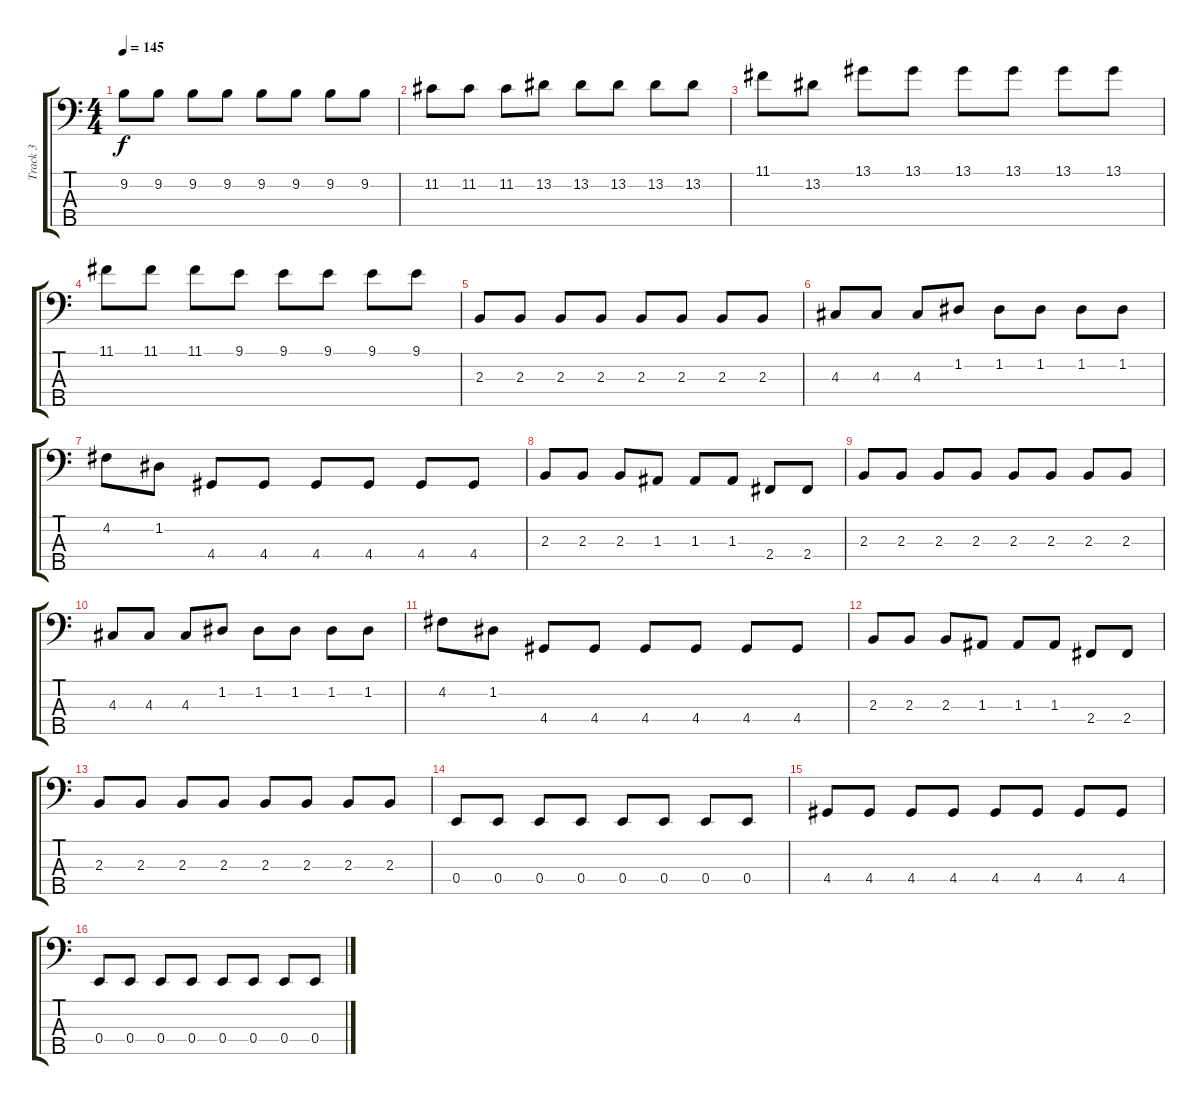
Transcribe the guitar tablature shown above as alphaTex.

\track ("Track 3" "Track 3") {instrument electricbassfinger}
\staff {score tabs}
\tuning (G2 D2 A1 E1 B0) {hide}
\ts (4 4)
\tempo 145
\clef f4
\ks c
9.2.8{dy f} 9.2.8 9.2.8 9.2.8 9.2.8 9.2.8 9.2.8 9.2.8 |
11.2.8 11.2.8 11.2.8 13.2.8 13.2.8 13.2.8 13.2.8 13.2.8 |
11.1.8 13.2.8 13.1.8 13.1.8 13.1.8 13.1.8 13.1.8 13.1.8 |
11.1.8 11.1.8 11.1.8 9.1.8 9.1.8 9.1.8 9.1.8 9.1.8 |
2.3.8 2.3.8 2.3.8 2.3.8 2.3.8 2.3.8 2.3.8 2.3.8 |
4.3.8 4.3.8 4.3.8 1.2.8 1.2.8 1.2.8 1.2.8 1.2.8 |
4.2.8 1.2.8 4.4.8 4.4.8 4.4.8 4.4.8 4.4.8 4.4.8 |
2.3.8 2.3.8 2.3.8 1.3.8 1.3.8 1.3.8 2.4.8 2.4.8 |
2.3.8 2.3.8 2.3.8 2.3.8 2.3.8 2.3.8 2.3.8 2.3.8 |
4.3.8 4.3.8 4.3.8 1.2.8 1.2.8 1.2.8 1.2.8 1.2.8 |
4.2.8 1.2.8 4.4.8 4.4.8 4.4.8 4.4.8 4.4.8 4.4.8 |
2.3.8 2.3.8 2.3.8 1.3.8 1.3.8 1.3.8 2.4.8 2.4.8 |
2.3.8 2.3.8 2.3.8 2.3.8 2.3.8 2.3.8 2.3.8 2.3.8 |
0.4.8 0.4.8 0.4.8 0.4.8 0.4.8 0.4.8 0.4.8 0.4.8 |
4.4.8 4.4.8 4.4.8 4.4.8 4.4.8 4.4.8 4.4.8 4.4.8 |
0.4.8 0.4.8 0.4.8 0.4.8 0.4.8 0.4.8 0.4.8 0.4.8
